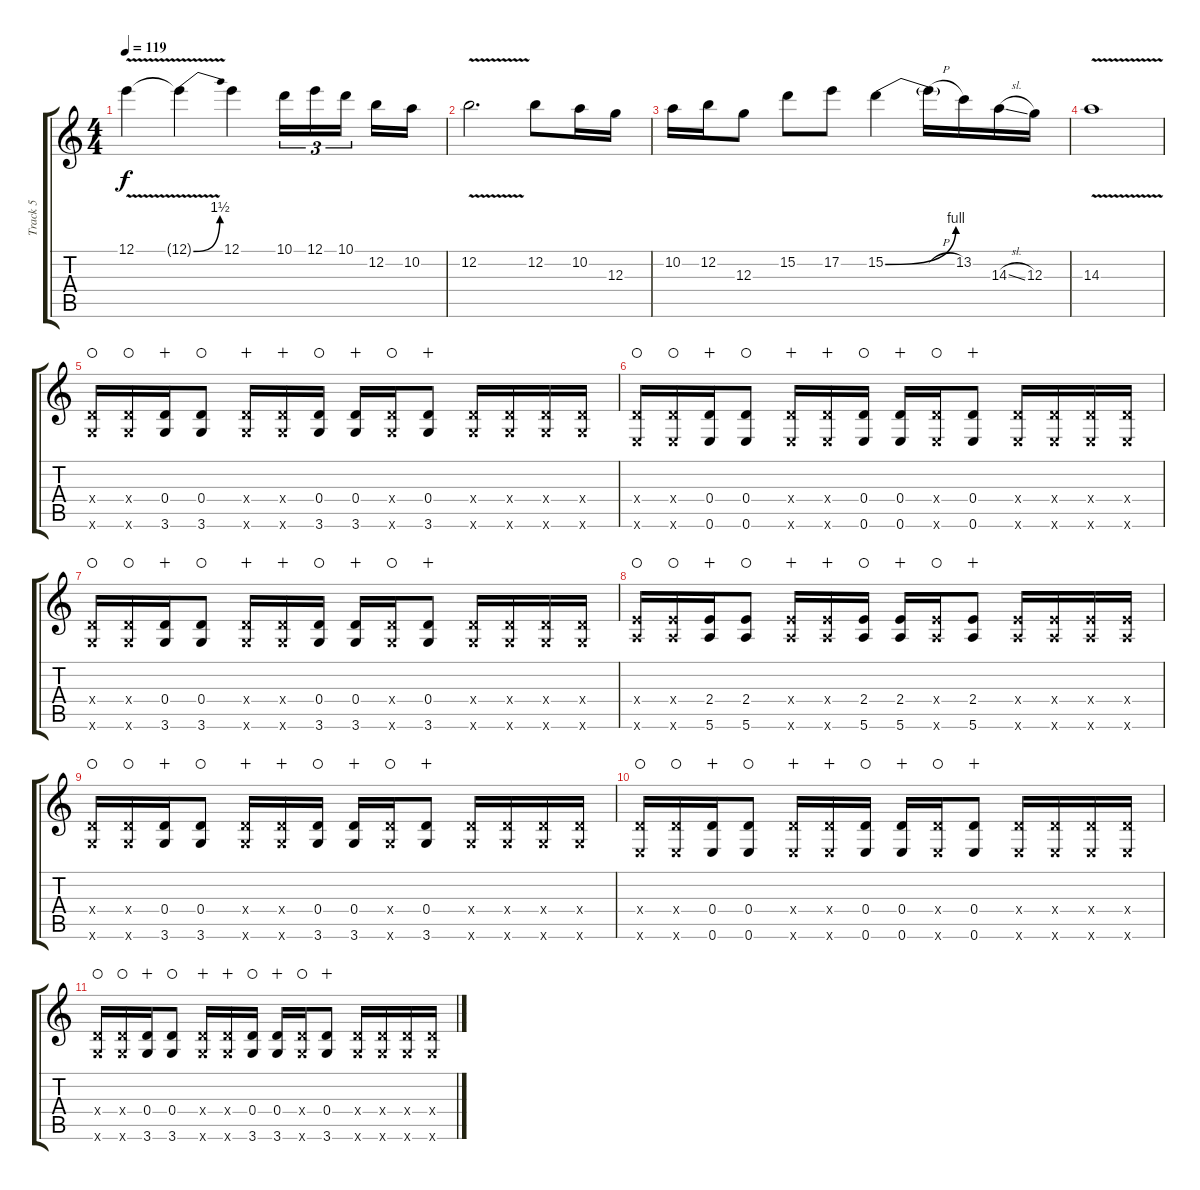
\track ("Track 5" "Track 5") {instrument overdrivenguitar}
\staff {score tabs}
\tuning (E4 B3 G3 D3 A2 E2) {hide}
\ts (4 4)
\tempo 119
\clef g2
\ks c
12.1{v t}.4{dy f} 12.1{be (bend 0 0 60 6) t}.4 12.1.4 10.1.16{tu (3 2)} 12.1.16{tu (3 2)} 10.1.16{tu (3 2) beam splitsecondary} 12.2.16 10.2.16 |
12.2{v}.2{d} 12.2.8 10.2.16 12.3.16 |
10.2.16 12.2.16 12.3.8 15.2.8 17.2.8 15.2{be (bend 0 0 60 4)}.4 15.2{h t}.16 13.2.16 14.3{sl}.16 12.3.16 |
14.3{v}.1 |
(0.4{x} 3.6{x}).16{waho} (0.4{x} 3.6{x}).16{waho} (0.4 3.6).16{wahc} (0.4 3.6).8{waho} (0.4{x} 3.6{x}).16{wahc} (0.4{x} 3.6{x}).16{wahc} (0.4 3.6).16{waho} (0.4 3.6).16{wahc} (0.4{x} 3.6{x}).16{waho} (0.4 3.6).8{wahc} (0.4{x} 3.6{x}).16 (0.4{x} 3.6{x}).16 (0.4{x} 3.6{x}).16 (0.4{x} 3.6{x}).16 |
(0.4{x} 0.6{x}).16{waho} (0.4{x} 0.6{x}).16{waho} (0.4 0.6).16{wahc} (0.4 0.6).8{waho} (0.4{x} 0.6{x}).16{wahc} (0.4{x} 0.6{x}).16{wahc} (0.4 0.6).16{waho} (0.4 0.6).16{wahc} (0.4{x} 0.6{x}).16{waho} (0.4 0.6).8{wahc} (0.4{x} 0.6{x}).16 (0.4{x} 0.6{x}).16 (0.4{x} 0.6{x}).16 (0.4{x} 0.6{x}).16 |
(0.4{x} 3.6{x}).16{waho} (0.4{x} 3.6{x}).16{waho} (0.4 3.6).16{wahc} (0.4 3.6).8{waho} (0.4{x} 3.6{x}).16{wahc} (0.4{x} 3.6{x}).16{wahc} (0.4 3.6).16{waho} (0.4 3.6).16{wahc} (0.4{x} 3.6{x}).16{waho} (0.4 3.6).8{wahc} (0.4{x} 3.6{x}).16 (0.4{x} 3.6{x}).16 (0.4{x} 3.6{x}).16 (0.4{x} 3.6{x}).16 |
(2.4{x} 5.6{x}).16{waho} (2.4{x} 5.6{x}).16{waho} (2.4 5.6).16{wahc} (2.4 5.6).8{waho} (2.4{x} 5.6{x}).16{wahc} (2.4{x} 5.6{x}).16{wahc} (2.4 5.6).16{waho} (2.4 5.6).16{wahc} (2.4{x} 5.6{x}).16{waho} (2.4 5.6).8{wahc} (2.4{x} 5.6{x}).16 (2.4{x} 5.6{x}).16 (2.4{x} 5.6{x}).16 (2.4{x} 5.6{x}).16 |
(0.4{x} 3.6{x}).16{volume 0 waho} (0.4{x} 3.6{x}).16{waho} (0.4 3.6).16{wahc} (0.4 3.6).8{waho} (0.4{x} 3.6{x}).16{wahc} (0.4{x} 3.6{x}).16{wahc} (0.4 3.6).16{waho} (0.4 3.6).16{wahc} (0.4{x} 3.6{x}).16{waho} (0.4 3.6).8{wahc} (0.4{x} 3.6{x}).16 (0.4{x} 3.6{x}).16 (0.4{x} 3.6{x}).16 (0.4{x} 3.6{x}).16 |
(0.4{x} 0.6{x}).16{waho} (0.4{x} 0.6{x}).16{waho} (0.4 0.6).16{wahc} (0.4 0.6).8{waho} (0.4{x} 0.6{x}).16{wahc} (0.4{x} 0.6{x}).16{wahc} (0.4 0.6).16{waho} (0.4 0.6).16{wahc} (0.4{x} 0.6{x}).16{waho} (0.4 0.6).8{wahc} (0.4{x} 0.6{x}).16 (0.4{x} 0.6{x}).16 (0.4{x} 0.6{x}).16 (0.4{x} 0.6{x}).16 |
(0.4{x} 3.6{x}).16{waho} (0.4{x} 3.6{x}).16{waho} (0.4 3.6).16{wahc} (0.4 3.6).8{waho} (0.4{x} 3.6{x}).16{wahc} (0.4{x} 3.6{x}).16{wahc} (0.4 3.6).16{waho} (0.4 3.6).16{wahc} (0.4{x} 3.6{x}).16{waho} (0.4 3.6).8{wahc} (0.4{x} 3.6{x}).16 (0.4{x} 3.6{x}).16 (0.4{x} 3.6{x}).16 (0.4{x} 3.6{x}).16
